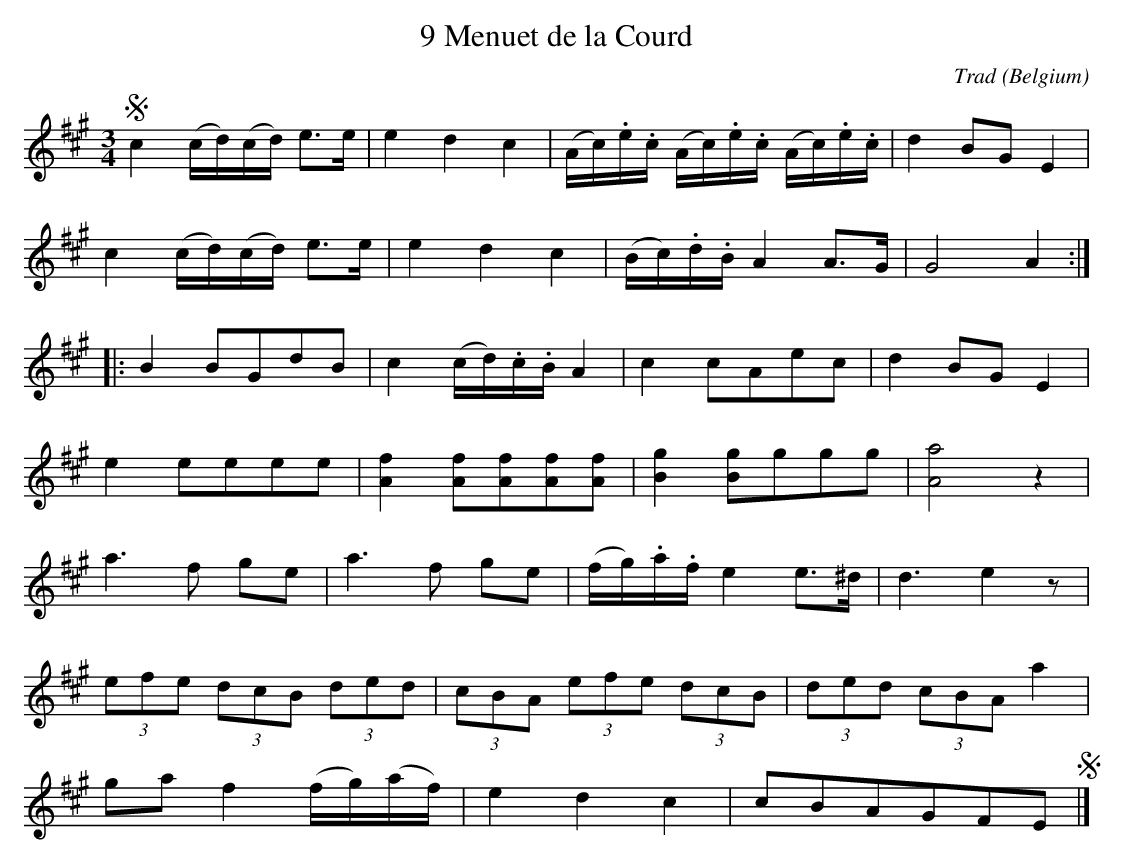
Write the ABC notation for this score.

X:1
T:9 Menuet de la Courd
C:Trad
O:Belgium
M:3/4
L:1/16
K:Amaj
!segno!c4 (cd)(cd) e2>e2|e4 d4 c4|(Ac).e.c (Ac).e.c (Ac).e.c|d4 B2G2 E4|
c4 (cd)(cd) e2>e2|e4 d4 c4|(Bc).d.B A4 A2>G2|G8 A4:|
|:B4 B2G2d2B2|c4 (cd).c.B A4|c4 c2A2e2c2|d4 B2G2 E4|
e4 e2e2e2e2|[Af]4 [Af]2[Af]2[Af]2[Af]2|[Bg]4 [Bg]2g2g2g2|[Aa]8 z4|
a4>f4 g2e2|a4>f4 g2e2|(fg).a.f e4 e2>^d2|d6 e4 z2|
(3e2f2e2 (3d2c2B2 (3d2e2d2|(3c2B2A2 (3e2f2e2 (3d2c2B2|(3d2e2d2 (3c2B2A2 a4|
g2a2 f4 (fg)(af)|e4d4c4|c2B2A2G2F2E2 !segno!|]
